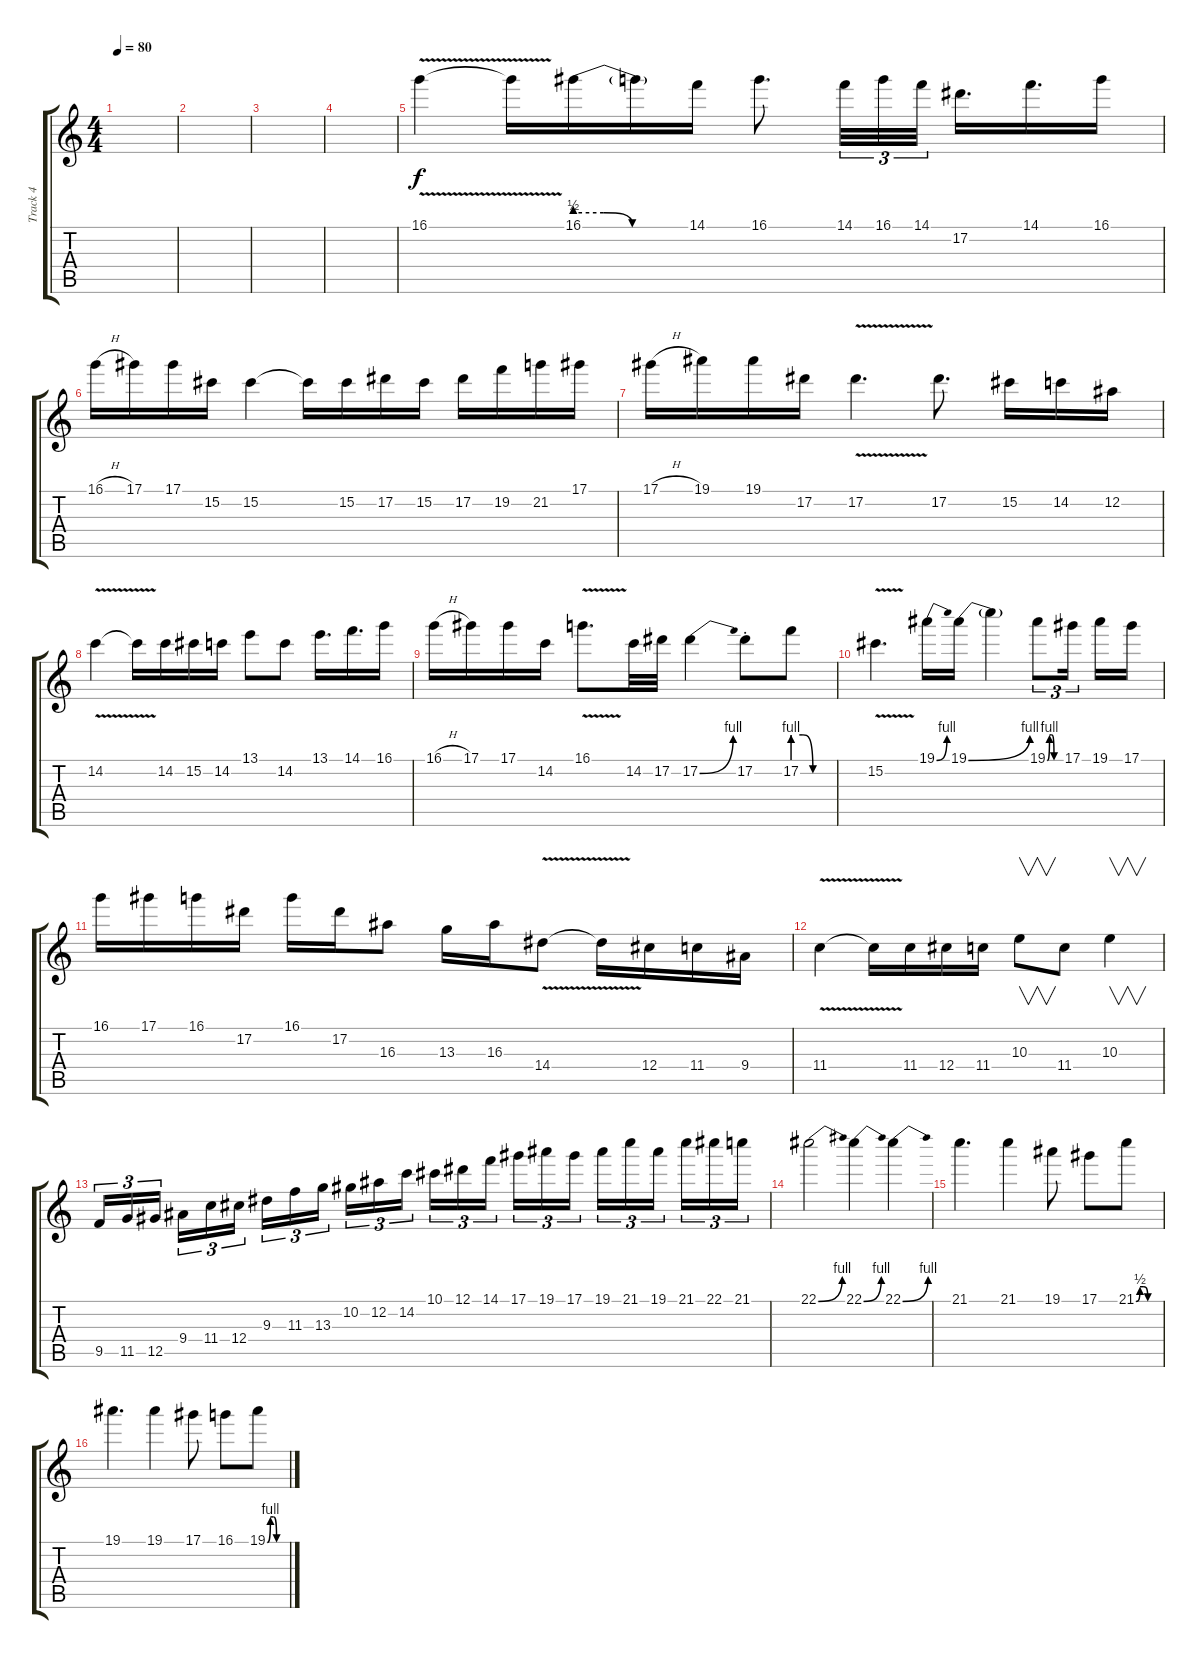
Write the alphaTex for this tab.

\track ("Track 4" "Track 4") {instrument distortionguitar}
\staff {score tabs}
\tuning (Eb4 Bb3 Gb3 Db3 Ab2 Eb2) {hide}
\ts (4 4)
\tempo 80
\clef g2
\ks c
|
|
|
|
16.1{v}.4 16.1{t}.16 16.1{be (custom 0 2 15 2 30 0 60 0)}.16 16.1{t}.16 14.1.16 16.1.8{d} 14.1.32{tu (3 2)} 16.1.32{tu (3 2)} 14.1.32{tu (3 2)} 17.2.16{d} 14.1.16{d} 16.1.16 |
16.1{h}.16 17.1.16 17.1.16 15.2.16 15.2.4 15.2{t}.16 15.2.16 17.2.16 15.2.16 17.2.16 19.2.16 21.2.16 17.1.16 |
17.1{h}.16 19.1.16 19.1.16 17.2.16 17.2{v}.4{d} 17.2.8{d} 15.2.16 14.2.16 12.2.16 |
14.2{v}.4 14.2{t}.16 14.2.16 15.2.16 14.2.16 13.1.8 14.2.8 13.1.16{d} 14.1.16{d} 16.1.16 |
16.1{h}.16 17.1.16 17.1.16 14.2.16 16.1{v}.8{d} 14.2.32 17.2.32 17.2{be (bend 0 0 60 4)}.4 17.2{st}.8 17.2{be (custom 0 4 15 4 30 0 60 0)}.8 |
15.2{v}.4{d} 19.1{be (bend 0 0 60 4)}.16 19.1{be (bend 0 0 60 4)}.16 19.1{t}.4 19.1{be (custom 0 0 10 4 20 4 30 0 60 0)}.8{tu (3 2)} 17.1.16{tu (3 2) beam splitsecondary} 19.1.16 17.1.16 |
16.1.16 17.1.16 16.1.16 17.2.16 16.1.16 17.2.16 16.3.8 13.3.16 16.3.16 14.4{v}.8 14.4{t}.16 12.4.16 11.4.16 9.4.16 |
11.4{v}.4 11.4{t}.16 11.4.16 12.4.16 11.4.16 10.3.8{v} 11.4.8 10.3.4{v} |
9.5.16{tu (3 2)} 11.5.16{tu (3 2)} 12.5.16{tu (3 2) beam splitsecondary} 9.4.16{tu (3 2)} 11.4.16{tu (3 2)} 12.4.16{tu (3 2)} 9.3.16{tu (3 2)} 11.3.16{tu (3 2)} 13.3.16{tu (3 2) beam splitsecondary} 10.2.16{tu (3 2)} 12.2.16{tu (3 2)} 14.2.16{tu (3 2)} 10.1.16{tu (3 2)} 12.1.16{tu (3 2)} 14.1.16{tu (3 2) beam splitsecondary} 17.1.16{tu (3 2)} 19.1.16{tu (3 2)} 17.1.16{tu (3 2)} 19.1.16{tu (3 2)} 21.1.16{tu (3 2)} 19.1.16{tu (3 2) beam splitsecondary} 21.1.16{tu (3 2)} 22.1.16{tu (3 2)} 21.1.16{tu (3 2)} |
22.1{be (bend 0 0 60 4)}.2 22.1{be (bend 0 0 60 4)}.4 22.1{be (bend 0 0 60 4)}.4 |
21.1.4{d} 21.1.4 19.1.8 17.1.8 21.1{be (custom 0 0 10 2 20 2 30 0 60 0)}.8 |
19.1.4{d} 19.1.4 17.1.8 16.1.8 19.1{be (custom 0 0 10 4 20 4 30 0 60 0)}.8
